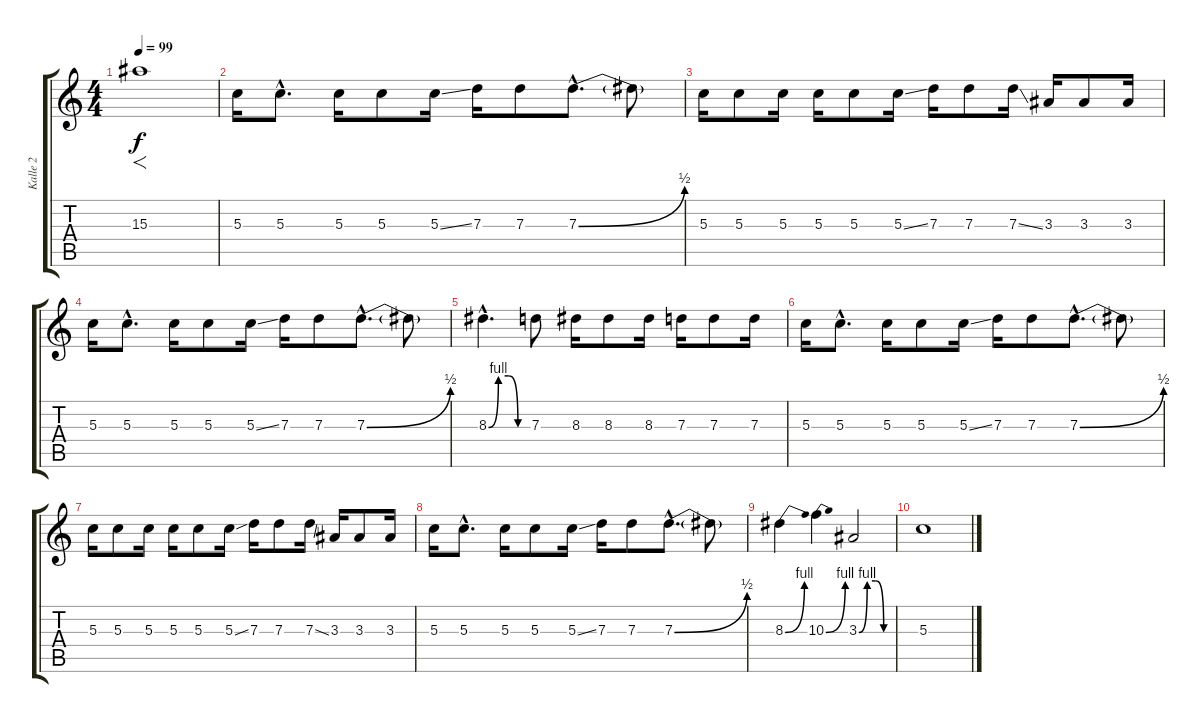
\track ("Kalle 2" "Kalle 2") {instrument distortionguitar}
\staff {score tabs}
\tuning (E4 B3 G3 D3 A2 E2) {hide}
\ts (4 4)
\tempo 99
\clef g2
\ks c
15.3.1{f dy f volume 16} |
5.3.16 5.3{hac}.8{d} 5.3.16 5.3.8 5.3{ss}.16 7.3.16 7.3.8 7.3{be (bend 0 0 60 2) hac}.8{d} 7.3{t}.8 |
5.3.16 5.3.8 5.3.16 5.3.16 5.3.8 5.3{ss}.16 7.3.16 7.3.8 7.3{ss}.16 3.3.16 3.3.8 3.3.16 |
5.3.16 5.3{hac}.8{d} 5.3.16 5.3.8 5.3{ss}.16 7.3.16 7.3.8 7.3{be (bend 0 0 60 2) hac}.8{d} 7.3{t}.8 |
8.3{be (custom 0 0 15 4 30 4 45 0 60 0) hac}.4{d} 7.3.8 8.3.16 8.3.8 8.3.16 7.3.16 7.3.8 7.3.16 |
5.3.16 5.3{hac}.8{d} 5.3.16 5.3.8 5.3{ss}.16 7.3.16 7.3.8 7.3{be (bend 0 0 60 2) hac}.8{d} 7.3{t}.8 |
5.3.16 5.3.8 5.3.16 5.3.16 5.3.8 5.3{ss}.16 7.3.16 7.3.8 7.3{ss}.16 3.3.16 3.3.8 3.3.16 |
5.3.16 5.3{hac}.8{d} 5.3.16 5.3.8 5.3{ss}.16 7.3.16 7.3.8 7.3{be (bend 0 0 60 2) hac}.8{d} 7.3{t}.8 |
8.3{be (bend 0 0 60 4)}.4 10.3{be (bend 0 0 60 4)}.4 3.3{be (custom 0 0 15 4 30 4 45 0 60 0)}.2 |
5.3.1{volume 0}
